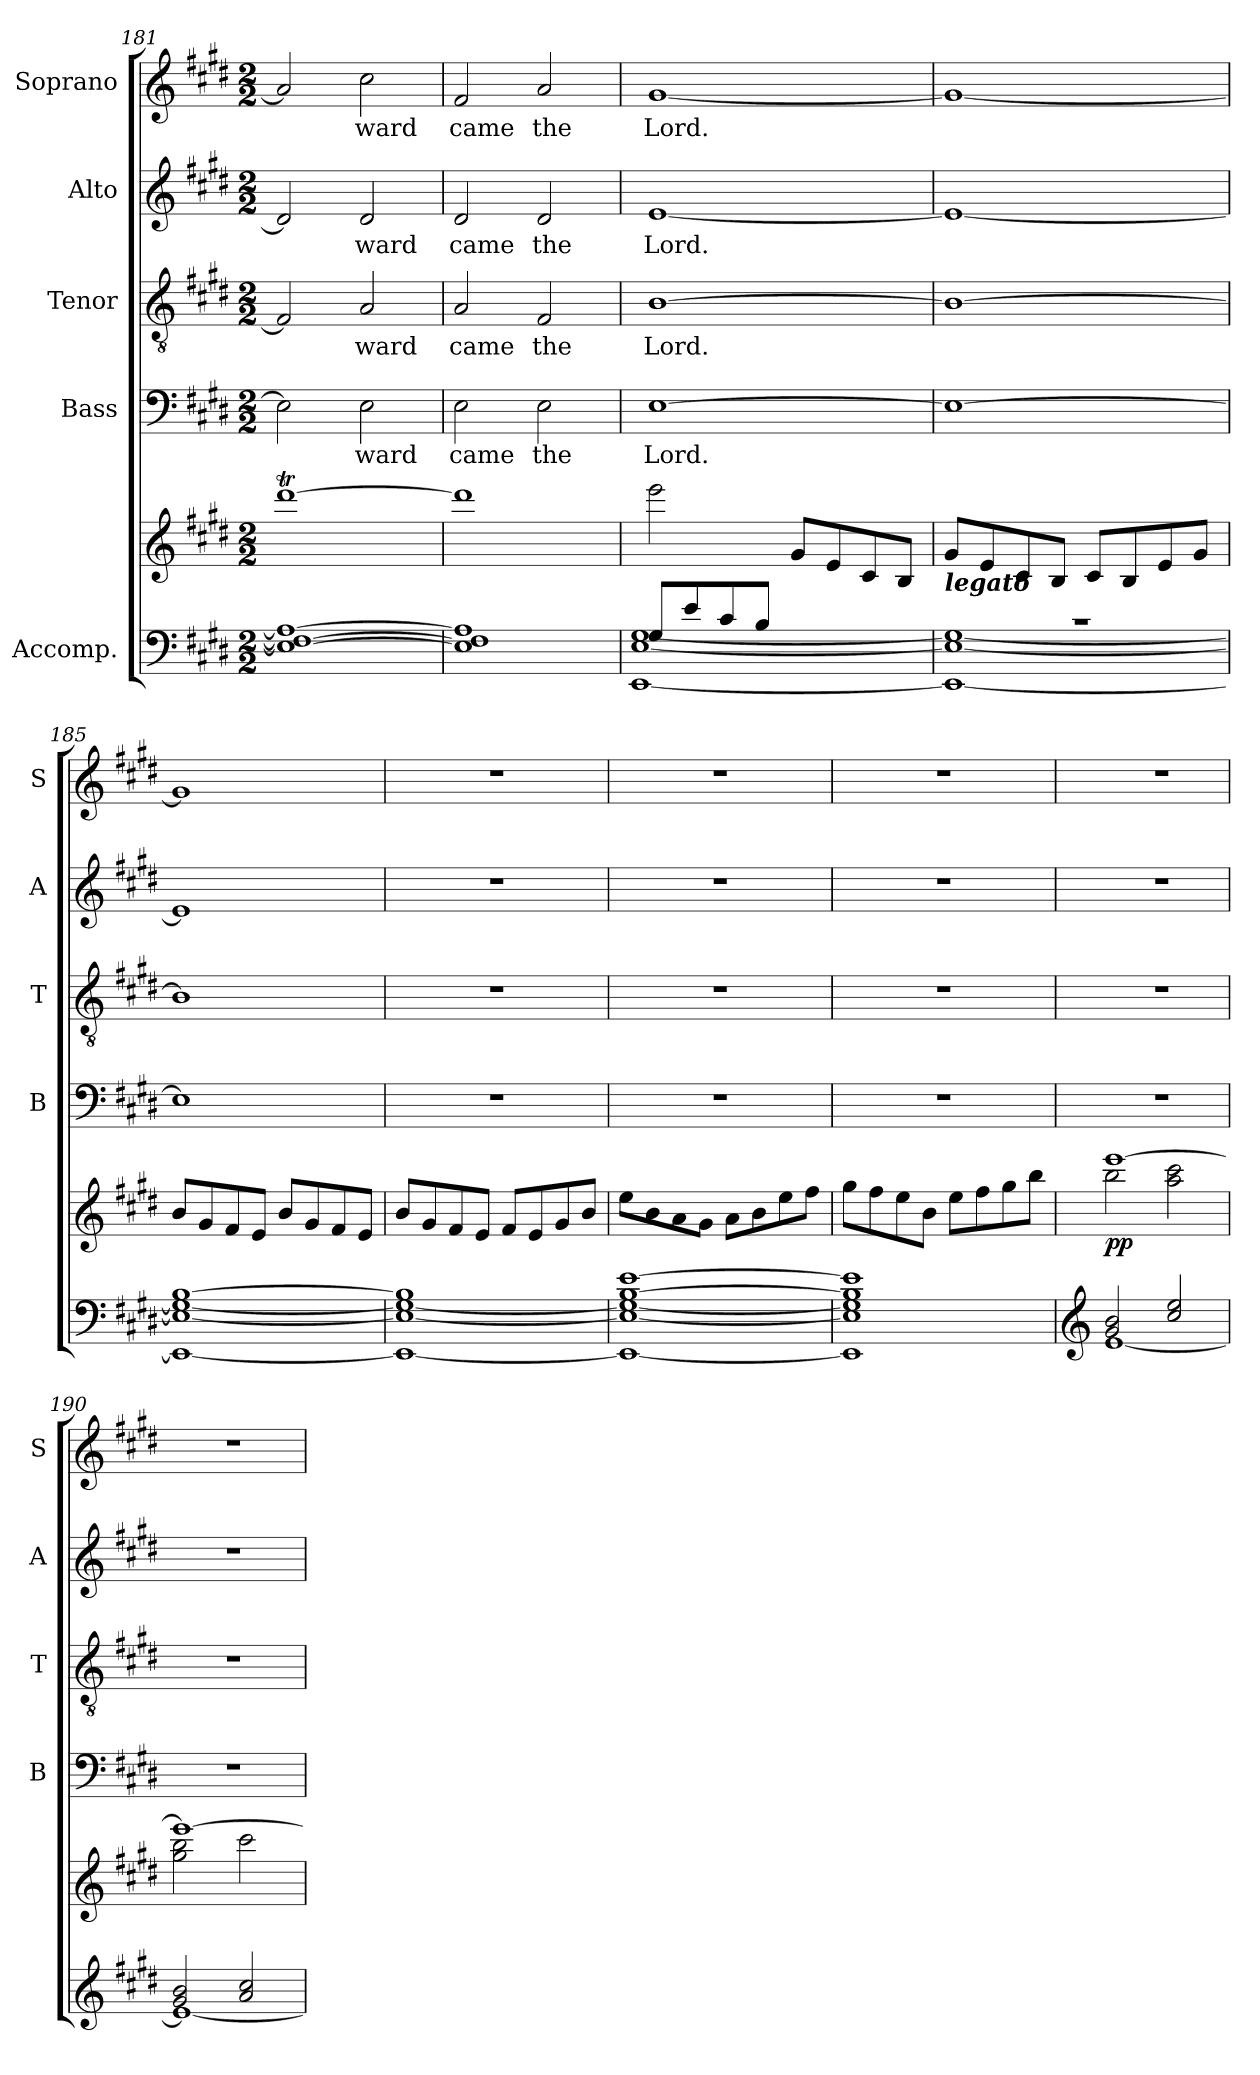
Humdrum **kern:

**kern	**kern	**dynam	**kern	**text	**kern	**text	**kern	**text	**kern	**text
*part5	*part5	*part5	*part4	*part4	*part3	*part3	*part2	*part2	*part1	*part1
*staff6	*staff5	*staff5/6	*staff4	*staff4	*staff3	*staff3	*staff2	*staff2	*staff1	*staff1
*I"Accomp.	*	*	*I"Bass	*	*I"Tenor	*	*I"Alto	*	*I"Soprano	*
*	*	*	*I'B	*	*I'T	*	*I'A	*	*I'S	*
*clefF4	*clefG2	*	*clefF4	*	*clefGv2	*	*clefG2	*	*clefG2	*
*k[f#c#g#d#]	*k[f#c#g#d#]	*	*k[f#c#g#d#]	*	*k[f#c#g#d#]	*	*k[f#c#g#d#]	*	*k[f#c#g#d#]	*
*E:	*E:	*	*E:	*	*E:	*	*E:	*	*E:	*
*M2/2	*M2/2	*	*M2/2	*	*M2/2	*	*M2/2	*	*M2/2	*
=181	=181	=181	=181	=181	=181	=181	=181	=181	=181	=181
*^	*	*	*	*	*	*	*	*	*	*
1E_ 1F#_ 1A_	1ryy	[1ddd#t	.	2E\]	.	2F#/]	.	2d#/]	.	2a/]	.
!	!	!	!	!	!LO:LY:b	!	!LO:LY:b	!	!LO:LY:b	!	!LO:LY:b
.	.	.	.	2E\	ward	2A/	ward	2d#/	ward	2cc#\	ward
=182	=182	=182	=182	=182	=182	=182	=182	=182	=182	=182	=182
!	!	!	!	!	!LO:LY:b	!	!LO:LY:b	!	!LO:LY:b	!	!LO:LY:b
1E] 1F#] 1A]	1ryy	1ddd#]	.	2E\	came	2A/	came	2d#/	came	2f#/	came
!	!	!	!	!	!LO:LY:b	!	!LO:LY:b	!	!LO:LY:b	!	!LO:LY:b
.	.	.	.	2E\	the	2F#/	the	2d#/	the	2a/	the
=183	=183	=183	=183	=183	=183	=183	=183	=183	=183	=183	=183
!	!	!	!	!	!LO:LY:b	!	!LO:LY:b	!	!LO:LY:b	!	!LO:LY:b
8G#/L	[<1EE [<1E [<1G#	2eee\	.	[1E	Lord.	[1B	Lord.	[1e	Lord.	[1g#	Lord.
8e/	.	.	.	.	.	.	.	.	.	.	.
8c#/	.	.	.	.	.	.	.	.	.	.	.
8B/J	.	.	.	.	.	.	.	.	.	.	.
2ryy	.	8g#/L	.	.	.	.	.	.	.	.	.
.	.	8e/	.	.	.	.	.	.	.	.	.
.	.	8c#/	.	.	.	.	.	.	.	.	.
.	.	8B/J	.	.	.	.	.	.	.	.	.
=184	=184	=184	=184	=184	=184	=184	=184	=184	=184	=184	=184
!	!	!LO:TX:b:Bi:t=legato	!	!	!	!	!	!	!	!	!
1rc	1EE_ 1E_ 1G#_	8g#/L	.	1E_	.	1B_	.	1e_	.	1g#_	.
.	.	8e/	.	.	.	.	.	.	.	.	.
.	.	8c#/	.	.	.	.	.	.	.	.	.
.	.	8B/J	.	.	.	.	.	.	.	.	.
.	.	8c#/L	.	.	.	.	.	.	.	.	.
.	.	8B/	.	.	.	.	.	.	.	.	.
.	.	8e/	.	.	.	.	.	.	.	.	.
.	.	8g#/J	.	.	.	.	.	.	.	.	.
=185	=185	=185	=185	=185	=185	=185	=185	=185	=185	=185	=185
[>1B	1EE_ 1E_ 1G#_	8b/L	.	1E]	.	1B]	.	1e]	.	1g#]	.
.	.	8g#/	.	.	.	.	.	.	.	.	.
.	.	8f#/	.	.	.	.	.	.	.	.	.
.	.	8e/J	.	.	.	.	.	.	.	.	.
.	.	8b/L	.	.	.	.	.	.	.	.	.
.	.	8g#/	.	.	.	.	.	.	.	.	.
.	.	8f#/	.	.	.	.	.	.	.	.	.
.	.	8e/J	.	.	.	.	.	.	.	.	.
!!LO:LB:g=z
=186	=186	=186	=186	=186	=186	=186	=186	=186	=186	=186	=186
*	*	*^	*	*	*	*	*	*	*	*	*
1B]	1EE_ 1E_ 1G#_	8b/L	1ryy	.	1r	.	1r	.	1r	.	1r	.
.	.	8g#/	.	.	.	.	.	.	.	.	.	.
.	.	8f#/	.	.	.	.	.	.	.	.	.	.
.	.	8e/J	.	.	.	.	.	.	.	.	.	.
.	.	8f#/L	.	.	.	.	.	.	.	.	.	.
.	.	8e/	.	.	.	.	.	.	.	.	.	.
.	.	8g#/	.	.	.	.	.	.	.	.	.	.
.	.	8b/J	.	.	.	.	.	.	.	.	.	.
=187	=187	=187	=187	=187	=187	=187	=187	=187	=187	=187	=187	=187
[>1B [>1e	1EE_ 1E_ 1G#_	8ee\L	1ryy	.	1r	.	1r	.	1r	.	1r	.
.	.	8b\	.	.	.	.	.	.	.	.	.	.
.	.	8a\	.	.	.	.	.	.	.	.	.	.
.	.	8g#\J	.	.	.	.	.	.	.	.	.	.
.	.	8a\L	.	.	.	.	.	.	.	.	.	.
.	.	8b\	.	.	.	.	.	.	.	.	.	.
.	.	8ee\	.	.	.	.	.	.	.	.	.	.
.	.	8ff#\J	.	.	.	.	.	.	.	.	.	.
=188	=188	=188	=188	=188	=188	=188	=188	=188	=188	=188	=188	=188
1B] 1e]	1EE] 1E] 1G#]	8gg#\L	1ryy	.	1r	.	1r	.	1r	.	1r	.
.	.	8ff#\	.	.	.	.	.	.	.	.	.	.
.	.	8ee\	.	.	.	.	.	.	.	.	.	.
.	.	8b\J	.	.	.	.	.	.	.	.	.	.
.	.	8ee\L	.	.	.	.	.	.	.	.	.	.
.	.	8ff#\	.	.	.	.	.	.	.	.	.	.
.	.	8gg#\	.	.	.	.	.	.	.	.	.	.
.	.	8bb\J	.	.	.	.	.	.	.	.	.	.
=189	=189	=189	=189	=189	=189	=189	=189	=189	=189	=189	=189	=189
*clefG2	*	*	*	*	*	*	*	*	*	*	*	*
!	!	!	!	!LO:DY:b	!	!	!	!	!	!	!	!
2g#/ 2b/	[<1e	[>1eee	2bb\	pp	1r	.	1r	.	1r	.	1r	.
2cc#/ 2ee/	.	.	2aa\ 2ccc#\	.	.	.	.	.	.	.	.	.
=190	=190	=190	=190	=190	=190	=190	=190	=190	=190	=190	=190	=190
2g#/ 2b/	1e_	1eee_	2gg#\ 2bb\	.	1r	.	1r	.	1r	.	1r	.
2a/ 2cc#/	.	.	2ccc#\	.	.	.	.	.	.	.	.	.
*v	*v	*	*	*	*	*	*	*	*	*	*	*
*	*v	*v	*	*	*	*	*	*	*	*	*
=	=	=	=	=	=	=	=	=	=	=
*-	*-	*-	*-	*-	*-	*-	*-	*-	*-	*-
